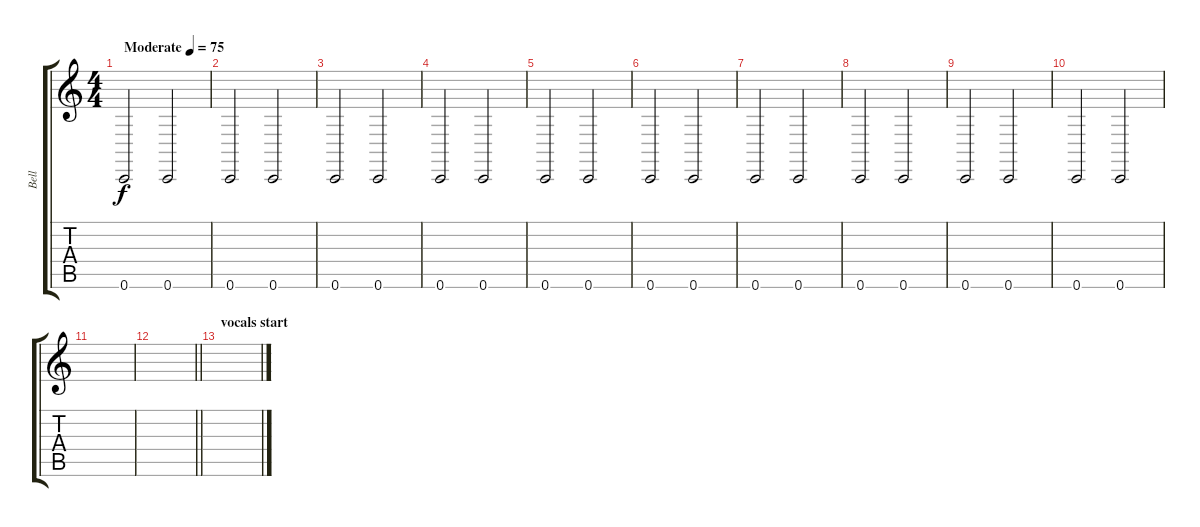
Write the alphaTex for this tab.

\track ("Bell" "Bell") {instrument tinklebell}
\staff {score tabs}
\tuning (E4 B3 G3 D3 A2 C2) {hide}
\ts (4 4)
\tempo (75 "Moderate")
\clef g2
\ks c
0.6.2{dy f instrument tinklebell} 0.6.2 |
0.6.2 0.6.2 |
0.6.2 0.6.2 |
0.6.2 0.6.2 |
0.6.2 0.6.2 |
0.6.2 0.6.2 |
0.6.2 0.6.2 |
0.6.2 0.6.2 |
0.6.2 0.6.2 |
0.6.2 0.6.2 |
|
\barLineRight lightlight
|
\section ("" "vocals start")
